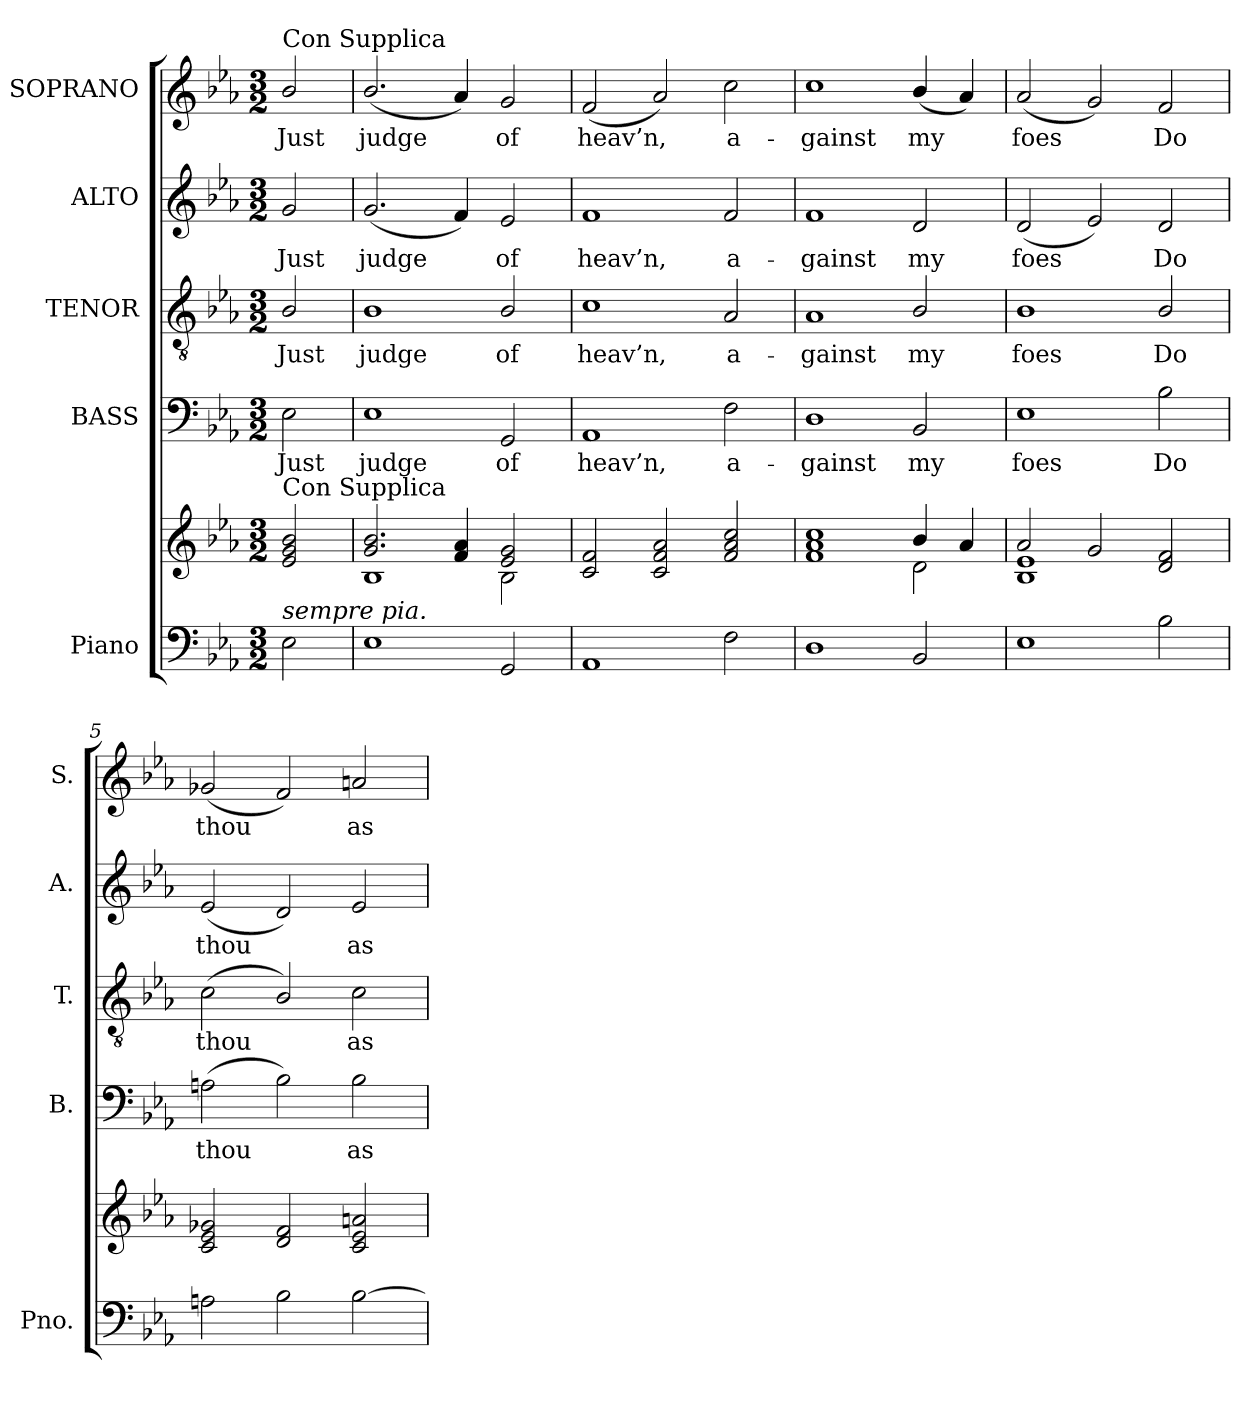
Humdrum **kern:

**kern	**kern	**kern	**text	**kern	**text	**kern	**text	**kern	**text
*part5	*part5	*part4	*part4	*part3	*part3	*part2	*part2	*part1	*part1
*staff6	*staff5	*staff4	*staff4	*staff3	*staff3	*staff2	*staff2	*staff1	*staff1
*I"Piano	*	*I"BASS	*	*I"TENOR	*	*I"ALTO	*	*I"SOPRANO	*
*I'Pno.	*	*I'B.	*	*I'T.	*	*I'A.	*	*I'S.	*
!!LO:PB:g=z
*clefF4	*clefG2	*clefF4	*	*clefGv2	*	*clefG2	*	*clefG2	*
*	*	*	*	*ITrd7c12	*	*	*	*	*
*k[b-e-a-]	*k[b-e-a-]	*k[b-e-a-]	*	*k[b-e-a-]	*	*k[b-e-a-]	*	*k[b-e-a-]	*
*E-:	*E-:	*E-:	*	*E-:	*	*E-:	*	*E-:	*
*M3/2	*M3/2	*M3/2	*	*M3/2	*	*M3/2	*	*M3/2	*
=	=	=	=	=	=	=	=	=	=
!	!	!	!LO:LY:b:color=#000000	!	!	!	!	!	!
!	!	!	!	!	!LO:LY:b:color=#000000	!	!	!	!
!	!	!	!	!	!	!	!LO:LY:b:color=#000000	!	!
!	!	!	!	!	!	!	!	!LO:TX:a:t=Con Supplica	!
!	!LO:TX:a:t=Con Supplica	!	!	!	!	!	!	!	!
!LO:TX:a:i:t=sempre pia.	!	!	!	!	!	!	!	!	!
!	!	!	!	!	!	!	!	!	!LO:LY:b:color=#000000
2E-i\	2e-i/ 2gi 2b-i	2E-i\	Just	2BB-i/	Just	2gi/	Just	2b-i/	Just
=1	=1	=1	=1	=1	=1	=1	=1	=1	=1
*	*^	*	*	*	*	*	*	*	*
!	!	!	!	!LO:LY:b:color=#000000	!	!	!	!	!	!
!	!	!	!	!	!	!LO:LY:b:color=#000000	!	!	!	!
!	!	!	!	!	!	!	!	!LO:LY:b:color=#000000	!	!
!	!	!	!	!	!	!	!	!	!	!LO:LY:b:color=#000000
1E-i	2.gi/ 2.b-i	1B-i	1E-i	judge	1BB-i	judge	(2.gi/	judge	(2.b-i/	judge
.	4fi/ 4a-i	.	.	.	.	.	4fi/)	.	4a-i/)	.
!	!	!	!	!LO:LY:b:color=#000000	!	!	!	!	!	!
!	!	!	!	!	!	!LO:LY:b:color=#000000	!	!	!	!
!	!	!	!	!	!	!	!	!LO:LY:b:color=#000000	!	!
!	!	!	!	!	!	!	!	!	!	!LO:LY:b:color=#000000
2GGi/	2e-i/ 2gi	2B-i\	2GGi/	of	2BB-i/	of	2e-i/	of	2gi/	of
*	*v	*v	*	*	*	*	*	*	*	*
=2	=2	=2	=2	=2	=2	=2	=2	=2	=2
*	*^	*	*	*	*	*	*	*	*
!	!	!	!	!LO:LY:b:color=#000000	!	!	!	!	!	!
*	*v	*v	*	*	*	*	*	*	*	*
*	*^	*	*	*	*	*	*	*	*
!	!	!	!	!	!	!LO:LY:b:color=#000000	!	!	!	!
*	*v	*v	*	*	*	*	*	*	*	*
*	*^	*	*	*	*	*	*	*	*
!	!	!	!	!	!	!	!	!LO:LY:b:color=#000000	!	!
*	*v	*v	*	*	*	*	*	*	*	*
*	*^	*	*	*	*	*	*	*	*
!	!	!	!	!	!	!	!	!	!	!LO:LY:b:color=#000000
*	*v	*v	*	*	*	*	*	*	*	*
1AA-i	2ci/ 2fi	1AA-i	heav’n,	1Ci	heav’n,	1fi	heav’n,	(2fi/	heav’n,
.	2ci/ 2fi 2a-i	.	.	.	.	.	.	2a-i/)	.
!	!	!	!LO:LY:b:color=#000000	!	!	!	!	!	!
!	!	!	!	!	!LO:LY:b:color=#000000	!	!	!	!
!	!	!	!	!	!	!	!LO:LY:b:color=#000000	!	!
!	!	!	!	!	!	!	!	!	!LO:LY:b:color=#000000
2Fi\	2fi/ 2a-i 2cci	2Fi\	a-	2AA-i/	a-	2fi/	a-	2cci\	a-
=3	=3	=3	=3	=3	=3	=3	=3	=3	=3
*	*^	*	*	*	*	*	*	*	*
!	!	!	!	!LO:LY:b:color=#000000	!	!	!	!	!	!
!	!	!	!	!	!	!LO:LY:b:color=#000000	!	!	!	!
!	!	!	!	!	!	!	!	!LO:LY:b:color=#000000	!	!
!	!	!	!	!	!	!	!	!	!	!LO:LY:b:color=#000000
1Di	1a-i 1cci	1fi	1Di	-gainst	1AA-i	-gainst	1fi	-gainst	1cci	-gainst
!	!	!	!	!LO:LY:b:color=#000000	!	!	!	!	!	!
!	!	!	!	!	!	!LO:LY:b:color=#000000	!	!	!	!
!	!	!	!	!	!	!	!	!LO:LY:b:color=#000000	!	!
!	!	!	!	!	!	!	!	!	!	!LO:LY:b:color=#000000
2BB-i/	4b-i/	2di\	2BB-i/	my	2BB-i/	my	2di/	my	(4b-i/	my
.	4a-i/	.	.	.	.	.	.	.	4a-i/)	.
=4	=4	=4	=4	=4	=4	=4	=4	=4	=4	=4
!	!	!	!	!LO:LY:b:color=#000000	!	!	!	!	!	!
!	!	!	!	!	!	!LO:LY:b:color=#000000	!	!	!	!
!	!	!	!	!	!	!	!	!LO:LY:b:color=#000000	!	!
!	!	!	!	!	!	!	!	!	!	!LO:LY:b:color=#000000
1E-i	2a-i/	1B-i 1e-i	1E-i	foes	1BB-i	foes	(2di/	foes	(2a-i/	foes
.	2gi/	.	.	.	.	.	2e-i/)	.	2gi/)	.
!	!	!	!	!LO:LY:b:color=#000000	!	!	!	!	!	!
!	!	!	!	!	!	!LO:LY:b:color=#000000	!	!	!	!
!	!	!	!	!	!	!	!	!LO:LY:b:color=#000000	!	!
!	!	!	!	!	!	!	!	!	!	!LO:LY:b:color=#000000
2B-i\	2di/ 2fi	2ryy	2B-i\	Do	2BB-i/	Do	2di/	Do	2fi/	Do
*	*v	*v	*	*	*	*	*	*	*	*
=5	=5	=5	=5	=5	=5	=5	=5	=5	=5
*	*^	*	*	*	*	*	*	*	*
!	!	!	!	!LO:LY:b:color=#000000	!	!	!	!	!	!
*	*v	*v	*	*	*	*	*	*	*	*
*	*^	*	*	*	*	*	*	*	*
!	!	!	!	!	!	!LO:LY:b:color=#000000	!	!	!	!
*	*v	*v	*	*	*	*	*	*	*	*
*	*^	*	*	*	*	*	*	*	*
!	!	!	!	!	!	!	!	!LO:LY:b:color=#000000	!	!
*	*v	*v	*	*	*	*	*	*	*	*
*	*^	*	*	*	*	*	*	*	*
!	!	!	!	!	!	!	!	!	!	!LO:LY:b:color=#000000
*	*v	*v	*	*	*	*	*	*	*	*
2Ani\	2ci/ 2e-i 2g-Xi	(2Ani\	thou	(2Ci\	thou	(2e-i/	thou	(2g-Xi/	thou
2B-i\	2di/ 2fi	2B-i\)	.	2BB-i/)	.	2di/)	.	2fi/)	.
!	!	!	!LO:LY:b:color=#000000	!	!	!	!	!	!
!	!	!	!	!	!LO:LY:b:color=#000000	!	!	!	!
!	!	!	!	!	!	!	!LO:LY:b:color=#000000	!	!
!	!	!	!	!	!	!	!	!	!LO:LY:b:color=#000000
[2B-i\	2ci/ 2e-i 2ani	2B-i\	as-	2Ci\	as-	2e-i/	as-	2ani/	as-
=	=	=	=	=	=	=	=	=	=
*-	*-	*-	*-	*-	*-	*-	*-	*-	*-
